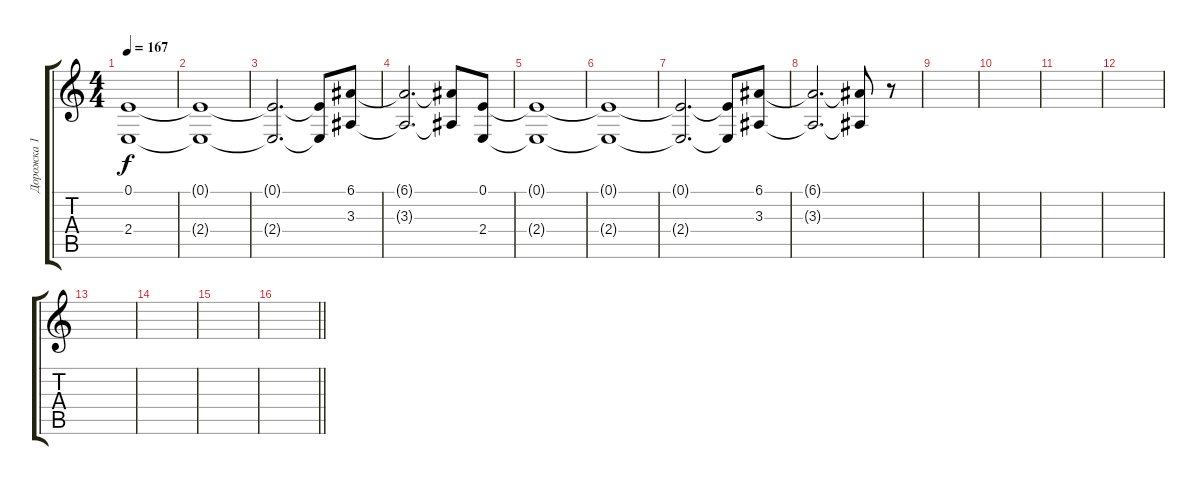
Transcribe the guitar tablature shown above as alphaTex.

\track ("Дорожка 1" "Дорожка 1") {instrument pad3polysynth}
\staff {score tabs}
\tuning (E4 B3 G3 D3 A2 E2) {hide}
\ts (4 4)
\tempo 167
\clef g2
\ks c
(0.1 2.4).1{dy f} |
(0.1{t} 2.4{t}).1 |
(0.1{t} 2.4{t}).2{d} (0.1{t} 2.4{t}).8 (6.1 3.3).8 |
(6.1{t} 3.3{t}).2{d} (6.1{t} 3.3{t}).8 (0.1 2.4).8 |
(0.1{t} 2.4{t}).1 |
(0.1{t} 2.4{t}).1 |
(0.1{t} 2.4{t}).2{d} (0.1{t} 2.4{t}).8 (6.1 3.3).8 |
(6.1{t} 3.3{t}).2{d} (6.1{t} 3.3{t}).8 r.8 |
|
|
|
|
|
|
|
\barLineRight lightlight
